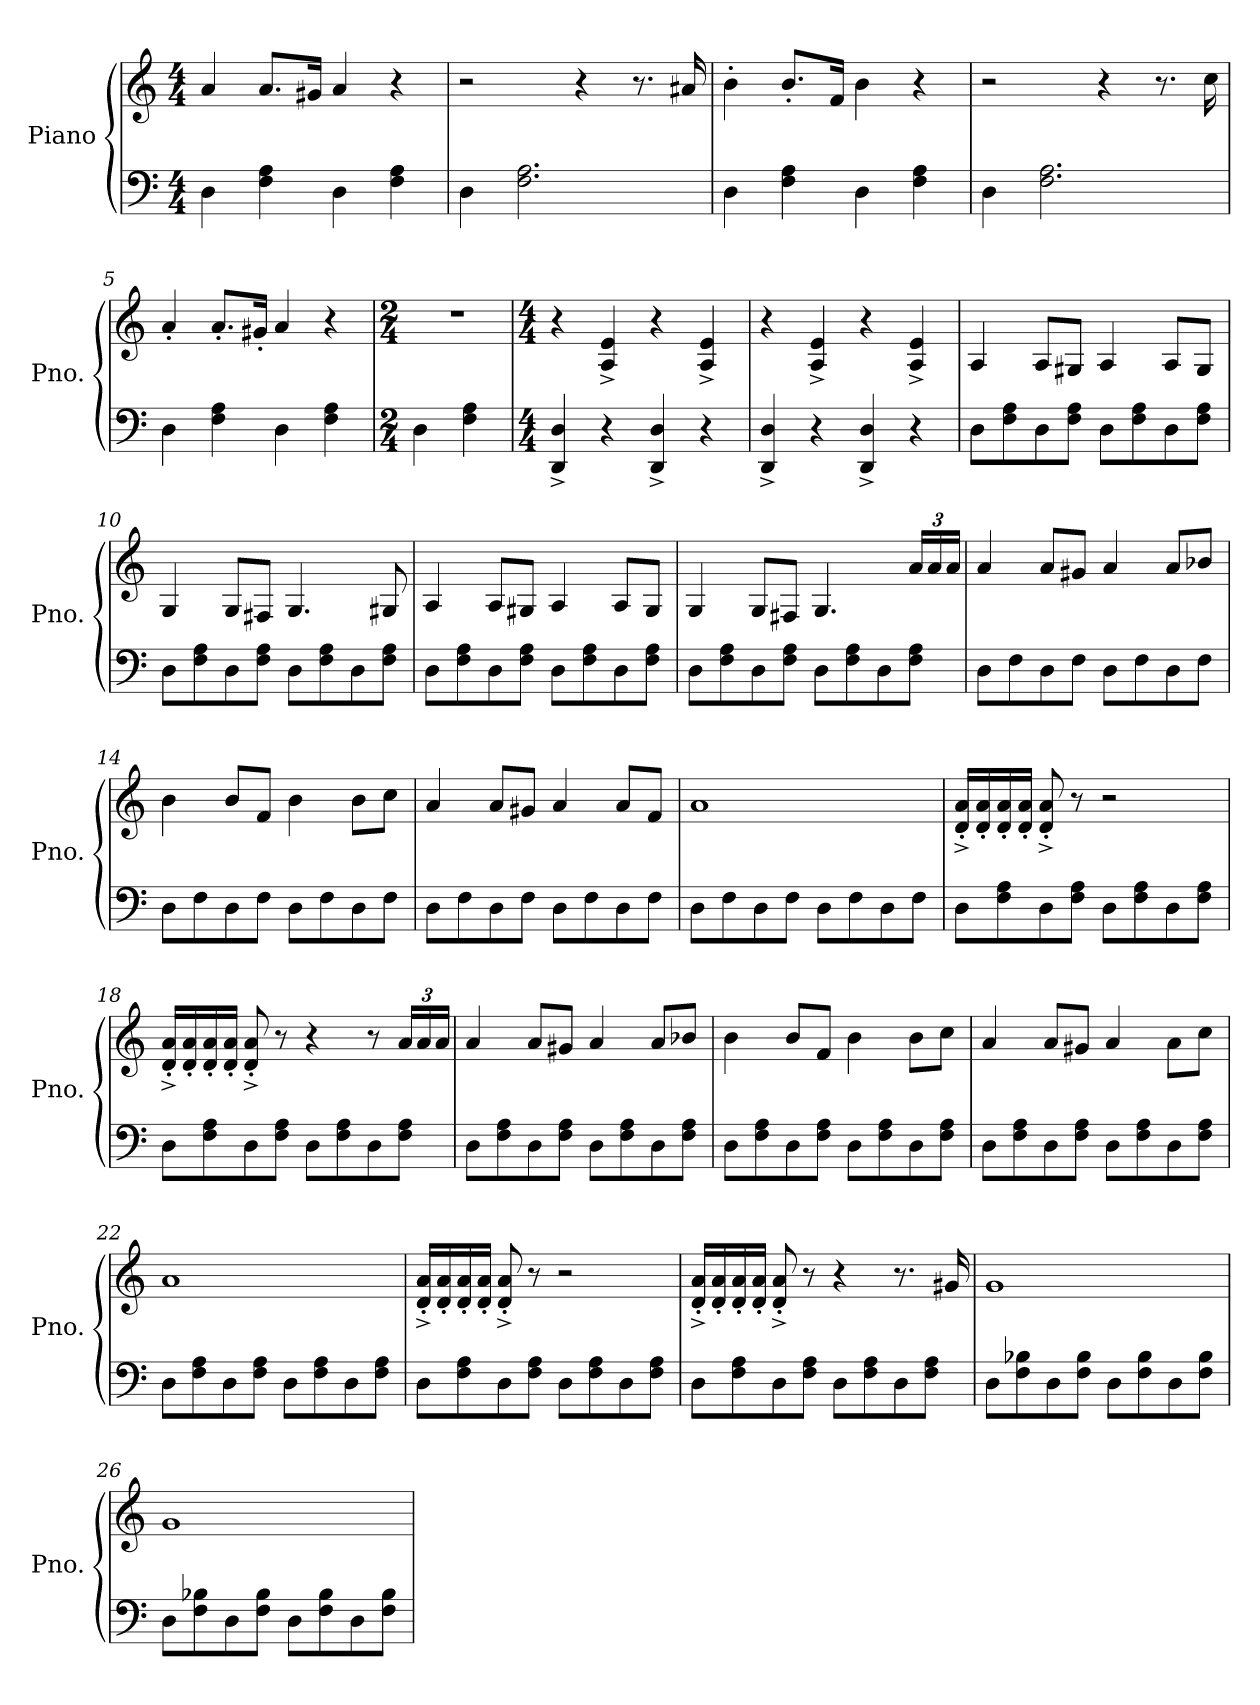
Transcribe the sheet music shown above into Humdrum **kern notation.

**kern	**kern
*part1	*part1
*staff2	*staff1
*I"Piano	*
*I'Pno.	*
*clefF4	*clefG2
*k[]	*k[]
*M4/4	*M4/4
*MM72	*MM72
=1	=1
4D\	4a/
4F\ 4A\	8.a/L
.	16g#X/Jk
4D\	4a/
4F\ 4A\	4r
=2	=2
4D\	2r
2.F\ 2.A\	.
.	4r
.	8.r
.	16a#X/
=3	=3
4D\	4b'\
4F\ 4A\	8.b'/L
.	16f/Jk
4D\	4b\
4F\ 4A\	4r
=4	=4
4D\	2r
2.F\ 2.A\	.
.	4r
.	8.r
.	16cc\
!!LO:LB:g=z
=5	=5
4D\	4a'/
4F\ 4A\	8.a'/L
.	16g#X'/Jk
4D\	4a/
4F\ 4A\	4r
=6	=6
*M2/4	*M2/4
4D\	2r
4F\ 4A\	.
=7	=7
*M4/4	*M4/4
*	*MM140
4DD/^ 4D/^	4r
4r	4A/^ 4e/^
4DD/^ 4D/^	4r
4r	4A/^ 4e/^
=8	=8
4DD/^ 4D/^	4r
4r	4A/^ 4e/^
4DD/^ 4D/^	4r
4r	4A/^ 4e/^
!!LO:LB:g=z
=9	=9
8D\L	4A/
8F\ 8A\	.
8D\	8A/L
8F\ 8A\J	8G#X/J
8D\L	4A/
8F\ 8A\	.
8D\	8A/L
8F\ 8A\J	8G#/J
=10	=10
8D\L	4G/
8F\ 8A\	.
8D\	8G/L
8F\ 8A\J	8F#X/J
8D\L	4.G/
8F\ 8A\	.
8D\	.
8F\ 8A\J	8G#X/
=11	=11
8D\L	4A/
8F\ 8A\	.
8D\	8A/L
8F\ 8A\J	8G#X/J
8D\L	4A/
8F\ 8A\	.
8D\	8A/L
8F\ 8A\J	8G#/J
=12	=12
8D\L	4G/
8F\ 8A\	.
8D\	8G/L
8F\ 8A\J	8F#X/J
8D\L	4.G/
8F\ 8A\	.
8D\	.
*	*Xbrackettup
8F\ 8A\J	24a/LL
.	24a/
.	24a/JJ
!!LO:LB:g=z
=13	=13
8D\L	4a/
8F\	.
8D\	8a/L
8F\J	8g#X/J
8D\L	4a/
8F\	.
8D\	8a/L
8F\J	8b-X/J
=14	=14
8D\L	4b\
8F\	.
8D\	8b/L
8F\J	8f/J
8D\L	4b\
8F\	.
8D\	8b\L
8F\J	8cc\J
=15	=15
8D\L	4a/
8F\	.
8D\	8a/L
8F\J	8g#X/J
8D\L	4a/
8F\	.
8D\	8a/L
8F\J	8f/J
=16	=16
8D\L	1a
8F\	.
8D\	.
8F\J	.
8D\L	.
8F\	.
8D\	.
8F\J	.
!!LO:LB:g=z
=17	=17
8D\L	16d/'^ 16a/'^LL
.	16d/' 16a/'
8F\ 8A\	16d/' 16a/'
.	16d/' 16a/'JJ
8D\	8d/'^ 8a/'^
8F\ 8A\J	8r
8D\L	2r
8F\ 8A\	.
8D\	.
8F\ 8A\J	.
=18	=18
8D\L	16d/'^ 16a/'^LL
.	16d/' 16a/'
8F\ 8A\	16d/' 16a/'
.	16d/' 16a/'JJ
8D\	8d/'^ 8a/'^
8F\ 8A\J	8r
8D\L	4r
8F\ 8A\	.
8D\	8r
8F\ 8A\J	24a/LL
.	24a/
.	24a/JJ
=19	=19
8D\L	4a/
8F\ 8A\	.
8D\	8a/L
8F\ 8A\J	8g#X/J
8D\L	4a/
8F\ 8A\	.
8D\	8a/L
8F\ 8A\J	8b-X/J
=20	=20
8D\L	4b\
8F\ 8A\	.
8D\	8b/L
8F\ 8A\J	8f/J
8D\L	4b\
8F\ 8A\	.
8D\	8b\L
8F\ 8A\J	8cc\J
!!LO:PB:g=z
=21	=21
8D\L	4a/
8F\ 8A\	.
8D\	8a/L
8F\ 8A\J	8g#X/J
8D\L	4a/
8F\ 8A\	.
8D\	8a\L
8F\ 8A\J	8cc\J
=22	=22
8D\L	1a
8F\ 8A\	.
8D\	.
8F\ 8A\J	.
8D\L	.
8F\ 8A\	.
8D\	.
8F\ 8A\J	.
=23	=23
8D\L	16d/'^ 16a/'^LL
.	16d/' 16a/'
8F\ 8A\	16d/' 16a/'
.	16d/' 16a/'JJ
8D\	8d/'^ 8a/'^
8F\ 8A\J	8r
8D\L	2r
8F\ 8A\	.
8D\	.
8F\ 8A\J	.
=24	=24
8D\L	16d/'^ 16a/'^LL
.	16d/' 16a/'
8F\ 8A\	16d/' 16a/'
.	16d/' 16a/'JJ
8D\	8d/'^ 8a/'^
8F\ 8A\J	8r
8D\L	4r
8F\ 8A\	.
8D\	8.r
8F\ 8A\J	.
.	16g#X/
!!LO:LB:g=z
=25	=25
8D\L	1g
8F\ 8B-X\	.
8D\	.
8F\ 8B-\J	.
8D\L	.
8F\ 8B-\	.
8D\	.
8F\ 8B-\J	.
=26	=26
8D\L	1g
8F\ 8B-X\	.
8D\	.
8F\ 8B-\J	.
8D\L	.
8F\ 8B-\	.
8D\	.
8F\ 8B-\J	.
=	=
*-	*-
